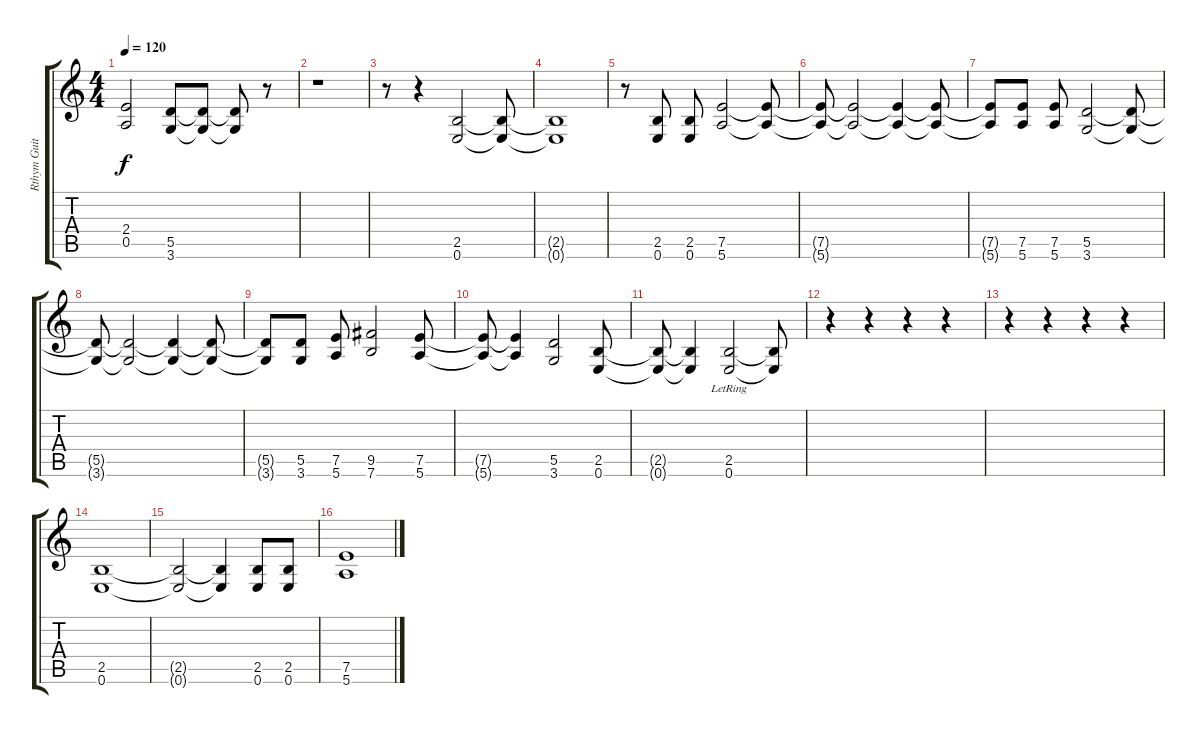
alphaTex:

\track ("Rthym Guitar" "Rthym Guit") {instrument distortionguitar}
\staff {score tabs}
\tuning (E4 B3 G3 D3 A2 E2) {hide}
\ts (4 4)
\tempo 120
\clef g2
\ks c
(2.4{t} 0.5{t}).2{dy f} (5.5 3.6).8 (5.5{t} 3.6{t}).8 (5.5{t} 3.6{t}).8 r.8 |
r.1 |
r.8 r.4 (2.5 0.6).2 (2.5{t} 0.6{t}).8 |
(2.5{t} 0.6{t}).1 |
r.8 (2.5 0.6).8 (2.5 0.6).8 (7.5 5.6).2 (7.5{t} 5.6{t}).8 |
(7.5{t} 5.6{t}).8 (7.5{t} 5.6{t}).2 (7.5{t} 5.6{t}).4 (7.5{t} 5.6{t}).8 |
(7.5{t} 5.6{t}).8 (7.5 5.6).8 (7.5 5.6).8 (5.5 3.6).2 (5.5{t} 3.6{t}).8 |
(5.5{t} 3.6{t}).8 (5.5{t} 3.6{t}).2 (5.5{t} 3.6{t}).4 (5.5{t} 3.6{t}).8 |
(5.5{t} 3.6{t}).8 (5.5 3.6).8 (7.5 5.6).8 (9.5 7.6).2 (7.5 5.6).8 |
(7.5{t} 5.6{t}).8 (7.5{t} 5.6{t}).4 (5.5 3.6).2 (2.5 0.6).8 |
(2.5{t} 0.6{t}).8 (2.5{t} 0.6{t}).4 (2.5{lr} 0.6{lr}).2 (2.5{t} 0.6{t}).8 |
r.4 r.4 r.4 r.4 |
r.4 r.4 r.4 r.4 |
(2.5 0.6).1 |
(2.5{t} 0.6{t}).2 (2.5{t} 0.6{t}).4 (2.5 0.6).8 (2.5 0.6).8 |
(7.5 5.6).1
